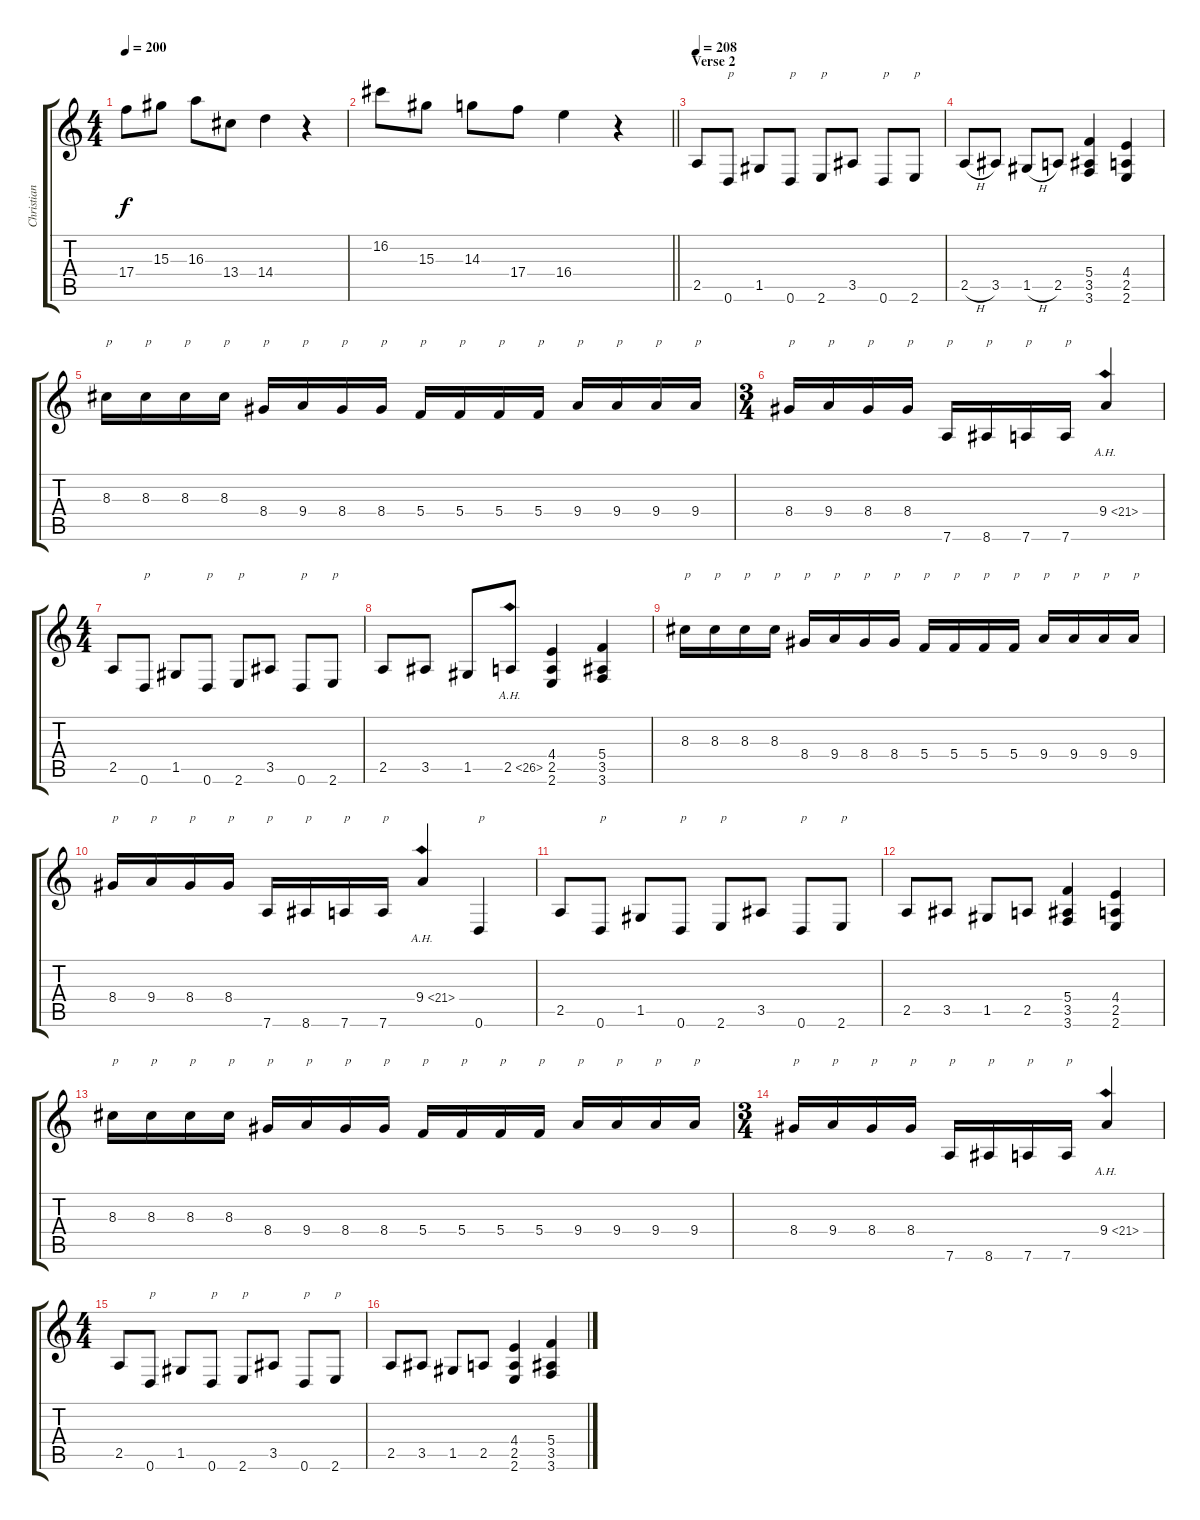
\track ("Christian Muenzner" "Christian ") {instrument distortionguitar}
\staff {score tabs}
\tuning (D4 A3 F3 C3 G2 D2) {hide}
\ts (4 4)
\tempo 200
\clef g2
\ks c
17.4.8{dy f} 15.3.8 16.3.8 13.4.8 14.4.4 r.4 |
\barLineRight lightlight
16.2.8 15.3.8 14.3.8 17.4.8 16.4.4 r.4 |
\section ("" "Verse 2")
\tempo 208
2.5.8 0.6.8{txt "p"} 1.5.8 0.6.8{txt "p"} 2.6.8{txt "p"} 3.5.8 0.6.8{txt "p"} 2.6.8{txt "p"} |
2.5{h}.8 3.5.8 1.5{h}.8 2.5.8 (5.4 3.5 3.6).4 (4.4 2.5 2.6).4 |
8.3.16{txt "p"} 8.3.16{txt "p"} 8.3.16{txt "p"} 8.3.16{txt "p"} 8.4.16{txt "p"} 9.4.16{txt "p"} 8.4.16{txt "p"} 8.4.16{txt "p"} 5.4.16{txt "p"} 5.4.16{txt "p"} 5.4.16{txt "p"} 5.4.16{txt "p"} 9.4.16{txt "p"} 9.4.16{txt "p"} 9.4.16{txt "p"} 9.4.16{txt "p"} |
\ts (3 4)
8.4.16{txt "p"} 9.4.16{txt "p"} 8.4.16{txt "p"} 8.4.16{txt "p"} 7.6.16{txt "p"} 8.6.16{txt "p"} 7.6.16{txt "p"} 7.6.16{txt "p"} 9.4{ah 12}.4 |
\ts (4 4)
2.5.8 0.6.8{txt "p"} 1.5.8 0.6.8{txt "p"} 2.6.8{txt "p"} 3.5.8 0.6.8{txt "p"} 2.6.8{txt "p"} |
2.5.8 3.5.8 1.5.8 2.5{ah 24}.8 (4.4 2.5 2.6).4 (5.4 3.5 3.6).4 |
8.3.16{txt "p"} 8.3.16{txt "p"} 8.3.16{txt "p"} 8.3.16{txt "p"} 8.4.16{txt "p"} 9.4.16{txt "p"} 8.4.16{txt "p"} 8.4.16{txt "p"} 5.4.16{txt "p"} 5.4.16{txt "p"} 5.4.16{txt "p"} 5.4.16{txt "p"} 9.4.16{txt "p"} 9.4.16{txt "p"} 9.4.16{txt "p"} 9.4.16{txt "p"} |
8.4.16{txt "p"} 9.4.16{txt "p"} 8.4.16{txt "p"} 8.4.16{txt "p"} 7.6.16{txt "p"} 8.6.16{txt "p"} 7.6.16{txt "p"} 7.6.16{txt "p"} 9.4{ah 12}.4 0.6.4{txt "p"} |
2.5.8 0.6.8{txt "p"} 1.5.8 0.6.8{txt "p"} 2.6.8{txt "p"} 3.5.8 0.6.8{txt "p"} 2.6.8{txt "p"} |
2.5.8 3.5.8 1.5.8 2.5.8 (5.4 3.5 3.6).4 (4.4 2.5 2.6).4 |
8.3.16{txt "p"} 8.3.16{txt "p"} 8.3.16{txt "p"} 8.3.16{txt "p"} 8.4.16{txt "p"} 9.4.16{txt "p"} 8.4.16{txt "p"} 8.4.16{txt "p"} 5.4.16{txt "p"} 5.4.16{txt "p"} 5.4.16{txt "p"} 5.4.16{txt "p"} 9.4.16{txt "p"} 9.4.16{txt "p"} 9.4.16{txt "p"} 9.4.16{txt "p"} |
\ts (3 4)
8.4.16{txt "p"} 9.4.16{txt "p"} 8.4.16{txt "p"} 8.4.16{txt "p"} 7.6.16{txt "p"} 8.6.16{txt "p"} 7.6.16{txt "p"} 7.6.16{txt "p"} 9.4{ah 12}.4 |
\ts (4 4)
2.5.8 0.6.8{txt "p"} 1.5.8 0.6.8{txt "p"} 2.6.8{txt "p"} 3.5.8 0.6.8{txt "p"} 2.6.8{txt "p"} |
2.5.8 3.5.8 1.5.8 2.5.8 (4.4 2.5 2.6).4 (5.4 3.5 3.6).4
